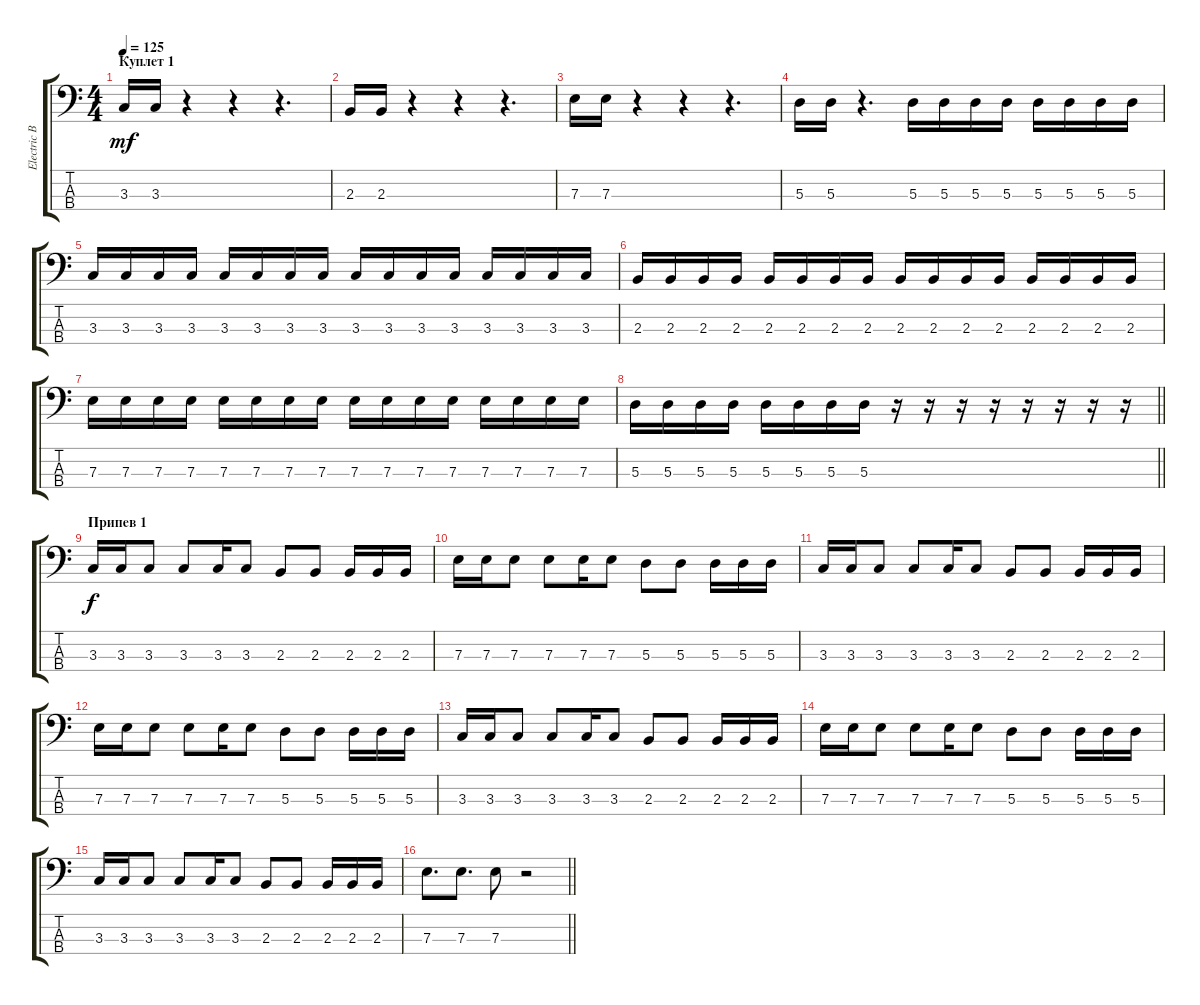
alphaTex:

\track ("Electric Bass" "Electric B") {instrument electricbassfinger}
\staff {score tabs}
\tuning (G2 D2 A1 E1) {hide}
\ts (4 4)
\section ("" "Куплет 1")
\tempo 125
\clef f4
\ks c
3.3.16{dy mf} 3.3.16 r.4 r.4 r.4{d} |
2.3.16 2.3.16 r.4 r.4 r.4{d} |
7.3.16 7.3.16 r.4 r.4 r.4{d} |
5.3.16 5.3.16 r.4{d} 5.3.16 5.3.16 5.3.16 5.3.16 5.3.16 5.3.16 5.3.16 5.3.16 |
3.3.16 3.3.16 3.3.16 3.3.16 3.3.16 3.3.16 3.3.16 3.3.16 3.3.16 3.3.16 3.3.16 3.3.16 3.3.16 3.3.16 3.3.16 3.3.16 |
2.3.16 2.3.16 2.3.16 2.3.16 2.3.16 2.3.16 2.3.16 2.3.16 2.3.16 2.3.16 2.3.16 2.3.16 2.3.16 2.3.16 2.3.16 2.3.16 |
7.3.16 7.3.16 7.3.16 7.3.16 7.3.16 7.3.16 7.3.16 7.3.16 7.3.16 7.3.16 7.3.16 7.3.16 7.3.16 7.3.16 7.3.16 7.3.16 |
\barLineRight lightlight
5.3.16 5.3.16 5.3.16 5.3.16 5.3.16 5.3.16 5.3.16 5.3.16 r.16 r.16 r.16 r.16 r.16 r.16 r.16 r.16 |
\section ("" "Припев 1")
3.3.16{dy f} 3.3.16 3.3.8 3.3.8 3.3.16 3.3.8 2.3.8 2.3.8 2.3.16 2.3.16 2.3.16 |
7.3.16 7.3.16 7.3.8 7.3.8 7.3.16 7.3.8 5.3.8 5.3.8 5.3.16 5.3.16 5.3.16 |
3.3.16 3.3.16 3.3.8 3.3.8 3.3.16 3.3.8 2.3.8 2.3.8 2.3.16 2.3.16 2.3.16 |
7.3.16 7.3.16 7.3.8 7.3.8 7.3.16 7.3.8 5.3.8 5.3.8 5.3.16 5.3.16 5.3.16 |
3.3.16 3.3.16 3.3.8 3.3.8 3.3.16 3.3.8 2.3.8 2.3.8 2.3.16 2.3.16 2.3.16 |
7.3.16 7.3.16 7.3.8 7.3.8 7.3.16 7.3.8 5.3.8 5.3.8 5.3.16 5.3.16 5.3.16 |
3.3.16 3.3.16 3.3.8 3.3.8 3.3.16 3.3.8 2.3.8 2.3.8 2.3.16 2.3.16 2.3.16 |
\barLineRight lightlight
7.3.8{d} 7.3.8{d} 7.3.8 r.2
